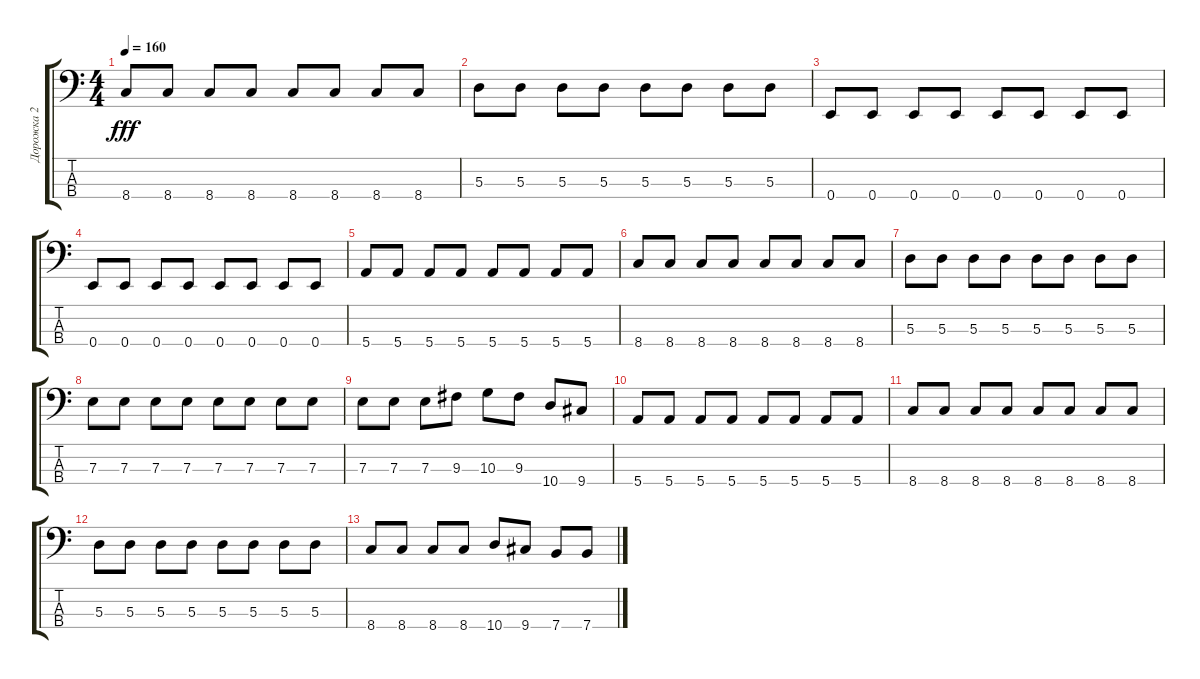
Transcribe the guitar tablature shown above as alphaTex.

\track ("Дорожка 2" "Дорожка 2") {instrument electricbassfinger}
\staff {score tabs}
\tuning (G2 D2 A1 E1) {hide}
\ts (4 4)
\tempo 160
\clef f4
\ks c
8.4.8{dy fff} 8.4.8 8.4.8 8.4.8 8.4.8 8.4.8 8.4.8 8.4.8 |
5.3.8 5.3.8 5.3.8 5.3.8 5.3.8 5.3.8 5.3.8 5.3.8 |
0.4.8 0.4.8 0.4.8 0.4.8 0.4.8 0.4.8 0.4.8 0.4.8 |
0.4.8 0.4.8 0.4.8 0.4.8 0.4.8 0.4.8 0.4.8 0.4.8 |
5.4.8 5.4.8 5.4.8 5.4.8 5.4.8 5.4.8 5.4.8 5.4.8 |
8.4.8 8.4.8 8.4.8 8.4.8 8.4.8 8.4.8 8.4.8 8.4.8 |
5.3.8 5.3.8 5.3.8 5.3.8 5.3.8 5.3.8 5.3.8 5.3.8 |
7.3.8 7.3.8 7.3.8 7.3.8 7.3.8 7.3.8 7.3.8 7.3.8 |
7.3.8 7.3.8 7.3.8 9.3.8 10.3.8 9.3.8 10.4.8 9.4.8 |
5.4.8 5.4.8 5.4.8 5.4.8 5.4.8 5.4.8 5.4.8 5.4.8 |
8.4.8 8.4.8 8.4.8 8.4.8 8.4.8 8.4.8 8.4.8 8.4.8 |
5.3.8 5.3.8 5.3.8 5.3.8 5.3.8 5.3.8 5.3.8 5.3.8 |
8.4.8 8.4.8 8.4.8 8.4.8 10.4.8 9.4.8 7.4.8 7.4.8
